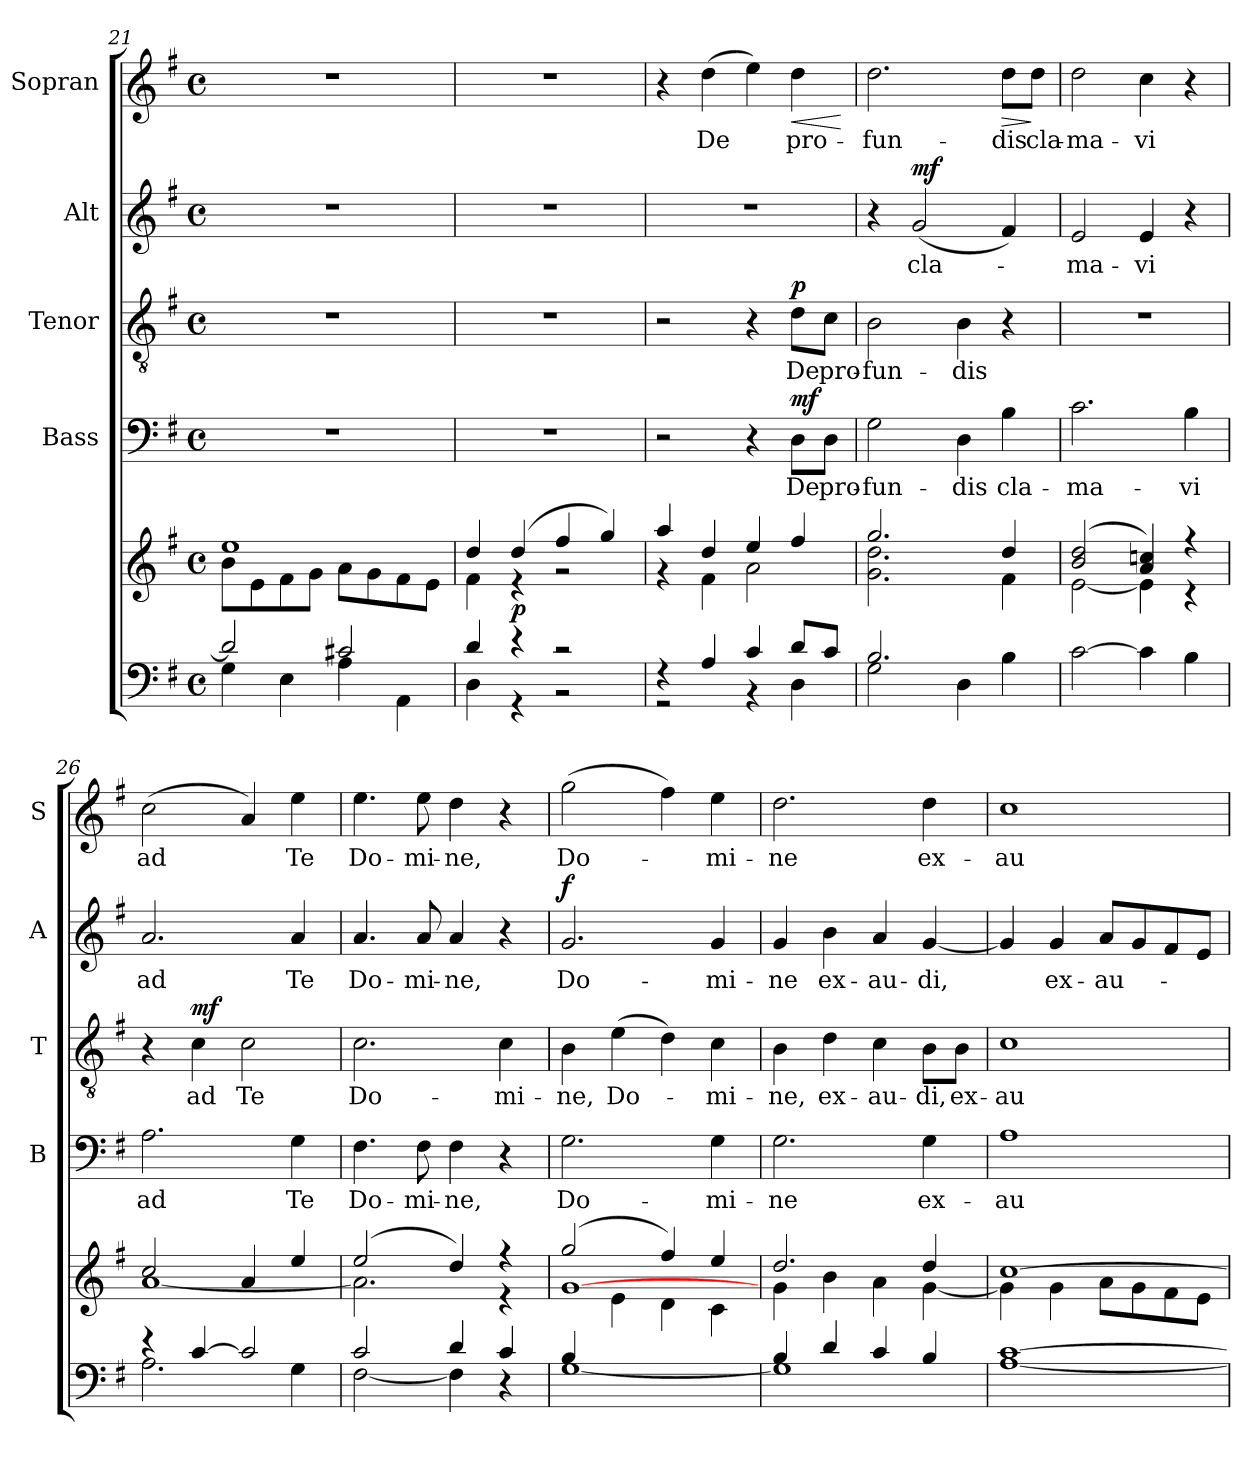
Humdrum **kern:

**kern	**kern	**dynam	**kern	**text	**dynam	**kern	**text	**dynam	**kern	**text	**dynam	**kern	**text	**dynam
*part5	*part5	*part5	*part4	*part4	*part4	*part3	*part3	*part3	*part2	*part2	*part2	*part1	*part1	*part1
*staff6	*staff5	*staff5/6	*staff4	*staff4	*staff4	*staff3	*staff3	*staff3	*staff2	*staff2	*staff2	*staff1	*staff1	*staff1
*	*	*	*I"Bass	*	*	*I"Tenor	*	*	*I"Alt	*	*	*I"Sopran	*	*
*	*	*	*I'B	*	*	*I'T	*	*	*I'A	*	*	*I'S	*	*
!!LO:PB:g=z
*clefF4	*clefG2	*	*clefF4	*	*	*clefGv2	*	*	*clefG2	*	*	*clefG2	*	*
*k[f#]	*k[f#]	*	*k[f#]	*	*	*k[f#]	*	*	*k[f#]	*	*	*k[f#]	*	*
*G:	*G:	*	*G:	*	*	*G:	*	*	*G:	*	*	*G:	*	*
*M4/4	*M4/4	*	*M4/4	*	*	*M4/4	*	*	*M4/4	*	*	*M4/4	*	*
*met(c)	*met(c)	*	*met(c)	*	*	*met(c)	*	*	*met(c)	*	*	*met(c)	*	*
=21	=21	=21	=21	=21	=21	=21	=21	=21	=21	=21	=21	=21	=21	=21
*^	*^	*	*	*	*	*	*	*	*	*	*	*	*	*
2d/]	4G\	1ee	8b\L	.	1r	.	.	1r	.	.	1r	.	.	1r	.	.
.	.	.	8e\	.	.	.	.	.	.	.	.	.	.	.	.	.
.	4E\	.	8f#\	.	.	.	.	.	.	.	.	.	.	.	.	.
.	.	.	8g\J	.	.	.	.	.	.	.	.	.	.	.	.	.
2c#X/	4A\	.	8a\L	.	.	.	.	.	.	.	.	.	.	.	.	.
.	.	.	8g\	.	.	.	.	.	.	.	.	.	.	.	.	.
.	4AA\	.	8f#\	.	.	.	.	.	.	.	.	.	.	.	.	.
.	.	.	8e\J	.	.	.	.	.	.	.	.	.	.	.	.	.
!!LO:LB:g=z
=22	=22	=22	=22	=22	=22	=22	=22	=22	=22	=22	=22	=22	=22	=22	=22	=22
4d/	4D\	4dd/	4f#\	.	1r	.	.	1r	.	.	1r	.	.	1r	.	.
!	!	!	!	!LO:DY:b	!	!	!	!	!	!	!	!	!	!	!	!
4r	4r	(4dd/	4re	p	.	.	.	.	.	.	.	.	.	.	.	.
2r	2r	4ff#/	2rg	.	.	.	.	.	.	.	.	.	.	.	.	.
.	.	4gg/)	.	.	.	.	.	.	.	.	.	.	.	.	.	.
!!LO:PB:g=z
=23	=23	=23	=23	=23	=23	=23	=23	=23	=23	=23	=23	=23	=23	=23	=23	=23
4rF	2rGG	4aa/	4rg	.	2r	.	.	2r	.	.	1r	.	.	4r	.	.
!	!	!	!	!	!	!	!	!	!	!	!	!	!	!	!LO:LY:b	!
4A/	.	4dd/	4f#\	.	.	.	.	.	.	.	.	.	.	(>4dd\	De	.
4c/	4rBB	4ee/	2a\	.	4r	.	.	4r	.	.	.	.	.	4ee\)	.	.
!	!	!	!	!	!	!LO:LY:b	!LO:DY:a	!	!LO:LY:b	!LO:DY:a	!	!	!	!	!LO:LY:b	!LO:HP:b
8d/L	4D\	4ff#/	.	.	8D\L	De	mf	8d\L	De	p	.	.	.	4dd\	pro-	<
!	!	!	!	!	!	!LO:LY:b	!	!	!LO:LY:b	!	!	!	!	!	!	!
8c/J	.	.	.	.	8D\J	pro-	.	8c\J	pro-	.	.	.	.	.	.	.
*v	*v	*	*	*	*	*	*	*	*	*	*	*	*	*	*	*
*	*v	*v	*	*	*	*	*	*	*	*	*	*	*	*	*
.	.	.	.	.	.	.	.	.	.	.	.	.	.	[
!!LO:LB:g=z
=24	=24	=24	=24	=24	=24	=24	=24	=24	=24	=24	=24	=24	=24	=24
*^	*^	*	*	*	*	*	*	*	*	*	*	*	*	*
!	!	!	!	!	!	!LO:LY:b	!	!	!LO:LY:b	!	!	!	!	!	!LO:LY:b	!
2.B/	2G\	2.gg/	2.g\ 2.dd\	.	2G\	-fun-	.	2B\	-fun-	.	4r	.	.	2.dd\	-fun-	.
!	!	!	!	!	!	!	!	!	!	!	!	!LO:LY:b	!LO:DY:a	!	!	!
.	.	.	.	.	.	.	.	.	.	.	(<2g/	cla-	mf	.	.	.
!	!	!	!	!	!	!LO:LY:b	!	!	!LO:LY:b	!	!	!	!	!	!	!
.	4D\	.	.	.	4D\	-dis	.	4B\	-dis	.	.	.	.	.	.	.
!	!	!	!	!	!	!LO:LY:b	!	!	!	!	!	!	!	!	!LO:LY:b	!LO:HP:b
4ryy	4B\	4dd/	4f#\	.	4B\	cla-	.	4r	.	.	4f#/)	.	.	8dd\L	-dis	>
!	!	!	!	!	!	!	!	!	!	!	!	!	!	!	!LO:LY:b	!
.	.	.	.	.	.	.	.	.	.	.	.	.	.	8dd\J	cla-	]
*v	*v	*	*	*	*	*	*	*	*	*	*	*	*	*	*	*
!!LO:PB:g=z
=25	=25	=25	=25	=25	=25	=25	=25	=25	=25	=25	=25	=25	=25	=25	=25
!	!	!	!	!	!LO:LY:b	!	!	!	!	!	!LO:LY:b	!	!	!LO:LY:b	!
[2c\	(2b/ 2dd/	[<2e\	.	2.c\	-ma-	.	1r	.	.	2e/	-ma-	.	2dd\	-ma-	.
!	!	!	!	!	!	!	!	!	!	!	!LO:LY:b	!	!	!LO:LY:b	!
4c\]	4a/ 4ccn/)	4e\]	.	.	.	.	.	.	.	4e/	-vi	.	4cc\	-vi	.
!	!	!	!	!	!LO:LY:b	!	!	!	!	!	!	!	!	!	!
4B\	4r	4r	.	4B\	-vi	.	.	.	.	4r	.	.	4r	.	.
!!LO:LB:g=z
=26	=26	=26	=26	=26	=26	=26	=26	=26	=26	=26	=26	=26	=26	=26	=26
*^	*	*	*	*	*	*	*	*	*	*	*	*	*	*	*
!	!	!	!	!	!	!LO:LY:b	!	!	!	!	!	!LO:LY:b	!	!	!LO:LY:b	!
4re	2.A\	2cc/	[<1a	.	2.A\	ad	.	4r	.	.	2.a/	ad	.	(>2cc\	ad	.
!	!	!	!	!	!	!	!	!	!LO:LY:b	!LO:DY:a	!	!	!	!	!	!
[>4c/	.	.	.	.	.	.	.	4c\	ad	mf	.	.	.	.	.	.
!	!	!	!	!	!	!	!	!	!LO:LY:b	!	!	!	!	!	!	!
2c/]	.	4a/	.	.	.	.	.	2c\	Te	.	.	.	.	4a/)	.	.
!	!	!	!	!	!	!LO:LY:b	!	!	!	!	!	!LO:LY:b	!	!	!LO:LY:b	!
.	4G\	4ee/	.	.	4G\	Te	.	.	.	.	4a/	Te	.	4ee\	Te	.
!!LO:PB:g=z
=27	=27	=27	=27	=27	=27	=27	=27	=27	=27	=27	=27	=27	=27	=27	=27	=27
!	!	!	!	!	!	!LO:LY:b	!	!	!LO:LY:b	!	!	!LO:LY:b	!	!	!LO:LY:b	!
2c/	[<2F#\	(2ee/	2.a\]	.	4.F#\	Do-	.	2.c\	Do-	.	4.a/	Do-	.	4.ee\	Do-	.
!	!	!	!	!	!	!LO:LY:b	!	!	!	!	!	!LO:LY:b	!	!	!LO:LY:b	!
.	.	.	.	.	8F#\	-mi-	.	.	.	.	8a/	-mi-	.	8ee\	-mi-	.
!	!	!	!	!	!	!LO:LY:b	!	!	!	!	!	!LO:LY:b	!	!	!LO:LY:b	!
4d/	4F#\]	4dd/)	.	.	4F#\	-ne,	.	.	.	.	4a/	-ne,	.	4dd\	-ne,	.
!	!	!	!	!	!	!	!	!	!LO:LY:b	!	!	!	!	!	!	!
4c/	4rC	4r	4r	.	4r	.	.	4c\	-mi-	.	4r	.	.	4r	.	.
!!LO:LB:g=z
=28	=28	=28	=28	=28	=28	=28	=28	=28	=28	=28	=28	=28	=28	=28	=28	=28
*	*	*	*^	*	*	*	*	*	*	*	*	*	*	*	*	*
!	!	!	!	!	!	!	!LO:LY:b	!	!	!LO:LY:b	!	!	!LO:LY:b	!LO:DY:a	!	!LO:LY:b	!
4B/	[<1G	(2gg/	4ryy	[>1g	.	2.G\	Do-	.	4B\	-ne,	.	2.g/	Do-	f	(>2gg\	Do-	.
!	!	!	!	!	!	!	!	!	!	!LO:LY:b	!	!	!	!	!	!	!
2.ryy	.	.	4e\	.	.	.	.	.	(>4e\	Do-	.	.	.	.	.	.	.
.	.	4ff#/)	4d\	.	.	.	.	.	4d\)	.	.	.	.	.	4ff#\)	.	.
!	!	!	!	!	!	!	!LO:LY:b	!	!	!LO:LY:b	!	!	!LO:LY:b	!	!	!LO:LY:b	!
.	.	4ee/	4c\	.	.	4G\	-mi-	.	4c\	-mi-	.	4g/	-mi-	.	4ee\	-mi-	.
*	*	*	*v	*v	*	*	*	*	*	*	*	*	*	*	*	*	*
!!LO:PB:g=z
=29	=29	=29	=29	=29	=29	=29	=29	=29	=29	=29	=29	=29	=29	=29	=29	=29
!	!	!	!	!	!	!LO:LY:b	!	!	!LO:LY:b	!	!	!LO:LY:b	!	!	!LO:LY:b	!
4B/	1G]	2.dd/	4g\	.	2.G\	-ne	.	4B\	-ne,	.	4g/	-ne	.	2.dd\	-ne	.
!	!	!	!	!	!	!	!	!	!LO:LY:b	!	!	!LO:LY:b	!	!	!	!
4d/	.	.	4b\	.	.	.	.	4d\	ex-	.	4b\	ex-	.	.	.	.
!	!	!	!	!	!	!	!	!	!LO:LY:b	!	!	!LO:LY:b	!	!	!	!
4c/	.	.	4a\	.	.	.	.	4c\	-au-	.	4a/	-au-	.	.	.	.
!	!	!	!	!	!	!LO:LY:b	!	!	!LO:LY:b	!	!	!LO:LY:b	!	!	!LO:LY:b	!
4B/	.	4dd/	[<4g\	.	4G\	ex-	.	8B\L	-di,	.	[4g/	-di,	.	4dd\	ex-	.
!	!	!	!	!	!	!	!	!	!LO:LY:b	!	!	!	!	!	!	!
.	.	.	.	.	.	.	.	8B\J	ex-	.	.	.	.	.	.	.
!!LO:LB:g=z
=30	=30	=30	=30	=30	=30	=30	=30	=30	=30	=30	=30	=30	=30	=30	=30	=30
!	!	!	!	!	!	!LO:LY:b	!	!	!LO:LY:b	!	!	!	!	!	!LO:LY:b	!
[>1c	[<1A	[>1cc	4g\]	.	1A	-au-	.	1c	-au-	.	4g/]	.	.	1cc	-au-	.
!	!	!	!	!	!	!	!	!	!	!	!	!LO:LY:b	!	!	!	!
.	.	.	4g\	.	.	.	.	.	.	.	4g/	ex-	.	.	.	.
!	!	!	!	!	!	!	!	!	!	!	!	!LO:LY:b	!	!	!	!
.	.	.	8a\L	.	.	.	.	.	.	.	8a/L	-au-	.	.	.	.
.	.	.	8g\	.	.	.	.	.	.	.	8g/	.	.	.	.	.
.	.	.	8f#\	.	.	.	.	.	.	.	8f#/	.	.	.	.	.
.	.	.	8e\J	.	.	.	.	.	.	.	8e/J	.	.	.	.	.
*v	*v	*	*	*	*	*	*	*	*	*	*	*	*	*	*	*
*	*v	*v	*	*	*	*	*	*	*	*	*	*	*	*	*
=	=	=	=	=	=	=	=	=	=	=	=	=	=	=
*-	*-	*-	*-	*-	*-	*-	*-	*-	*-	*-	*-	*-	*-	*-
